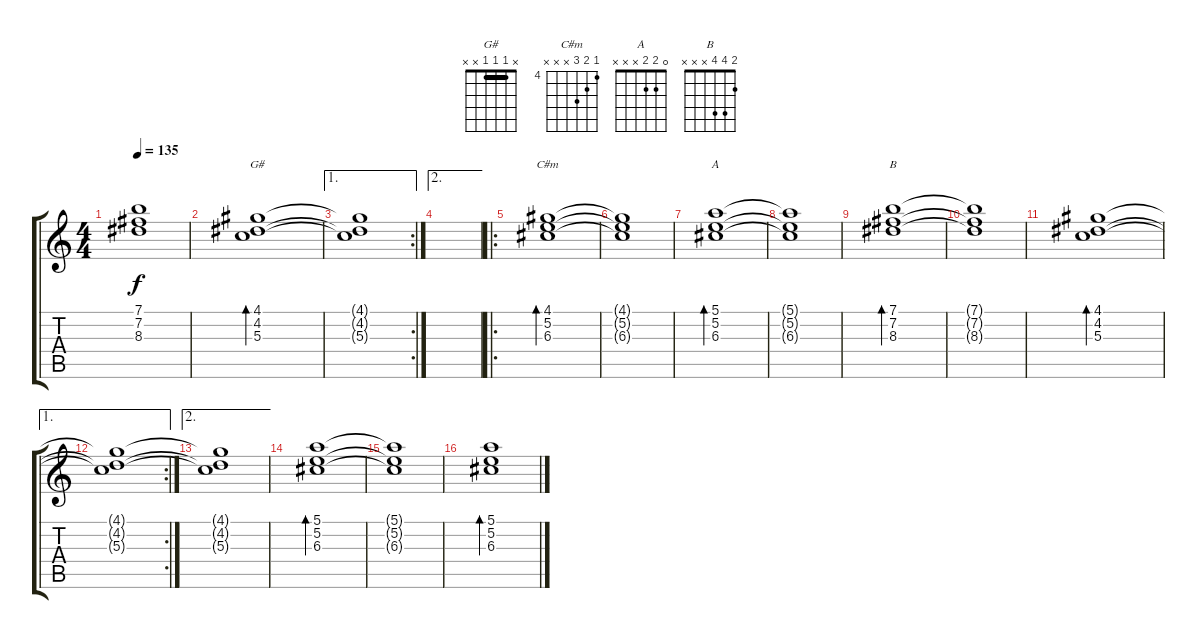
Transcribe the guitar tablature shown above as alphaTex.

\track "" {instrument acousticguitarsteel}
\staff {score tabs}
\tuning (E4 B3 G3 D3 A2 E2) {hide}
\chord ("G#" x 1 1 1 x x) {barre 1}
\chord ("C#m" 4 5 6 x x x) {firstfret 4}
\chord ("A" 0 2 2 x x x)
\chord ("B" 2 4 4 x x x)
\ts (4 4)
\tempo 135
\clef g2
\ks c
(7.1{t} 7.2{t} 8.3{t}).1{dy f} |
(4.1 4.2 5.3).1{bd 60 ch "G#"} |
\ae 1
\rc 2
(4.1{t} 4.2{t} 5.3{t}).1 |
\ae 2
|
\ro
(4.1 5.2 6.3).1{bd 480 ch "C#m"} |
(4.1{t} 5.2{t} 6.3{t}).1 |
(5.1 5.2 6.3).1{bd 480 ch "A"} |
(5.1{t} 5.2{t} 6.3{t}).1 |
(7.1 7.2 8.3).1{bd 480 ch "B"} |
(7.1{t} 7.2{t} 8.3{t}).1 |
(4.1 4.2 5.3).1{bd 480} |
\ae 1
\rc 2
(4.1{t} 4.2{t} 5.3{t}).1 |
\ae 2
(4.1{t} 4.2{t} 5.3{t}).1 |
(5.1 5.2 6.3).1{bd 240} |
(5.1{t} 5.2{t} 6.3{t}).1 |
(5.1 5.2 6.3).1{bd 240}
